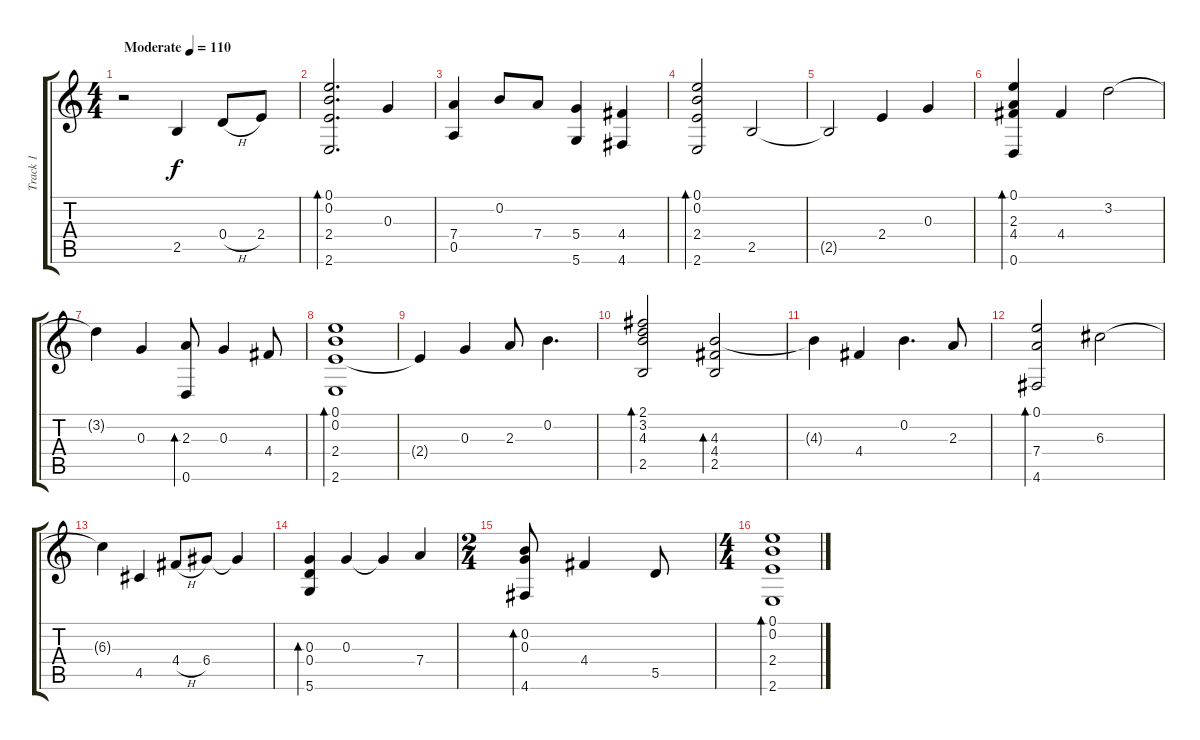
\track ("Track 1" "Track 1") {instrument acousticguitarsteel}
\staff {score tabs}
\tuning (E4 B3 G3 D3 A2 D2) {hide}
\ts (4 4)
\tempo (110 "Moderate")
\clef g2
\ks c
r.2{dy f instrument acousticguitarsteel} 2.5.4 0.4{h}.8 2.4.8 |
(0.1 0.2 2.4 2.6).2{d bd 60} 0.3.4 |
(7.4 0.5).4 0.2.8 7.4.8 (5.4 5.6).4 (4.4 4.6).4 |
(0.1 0.2 2.4 2.6).2{bd 60} 2.5.2 |
2.5{t}.2 2.4.4 0.3.4 |
(0.1 2.3 4.4 0.6).4{bd 60} 4.4.4 3.2.2 |
3.2{t}.4 0.3.4 (2.3 0.6).8{bd 60} 0.3.4 4.4.8 |
(0.1 0.2 2.4 2.6).1{bd 60} |
2.4{t}.4 0.3.4 2.3.8 0.2.4{d} |
(2.1 3.2 4.3 2.5).2{bd 60} (4.3 4.4 2.5).2{bd 60} |
4.3{t}.4 4.4.4 0.2.4{d} 2.3.8 |
(0.1 7.4 4.6).2{bd 60} 6.3.2 |
6.3{t}.4 4.5.4 4.4{h}.8 6.4.8 6.4{t}.4 |
(0.3 0.4 5.6).4{bd 60} 0.3.4 0.3{t}.4 7.4.4 |
\ts (2 4)
(0.2 0.3 4.6).8{bd 60} 4.4.4 5.5.8 |
\ts (4 4)
(0.1 0.2 2.4 2.6).1{bd 60}
